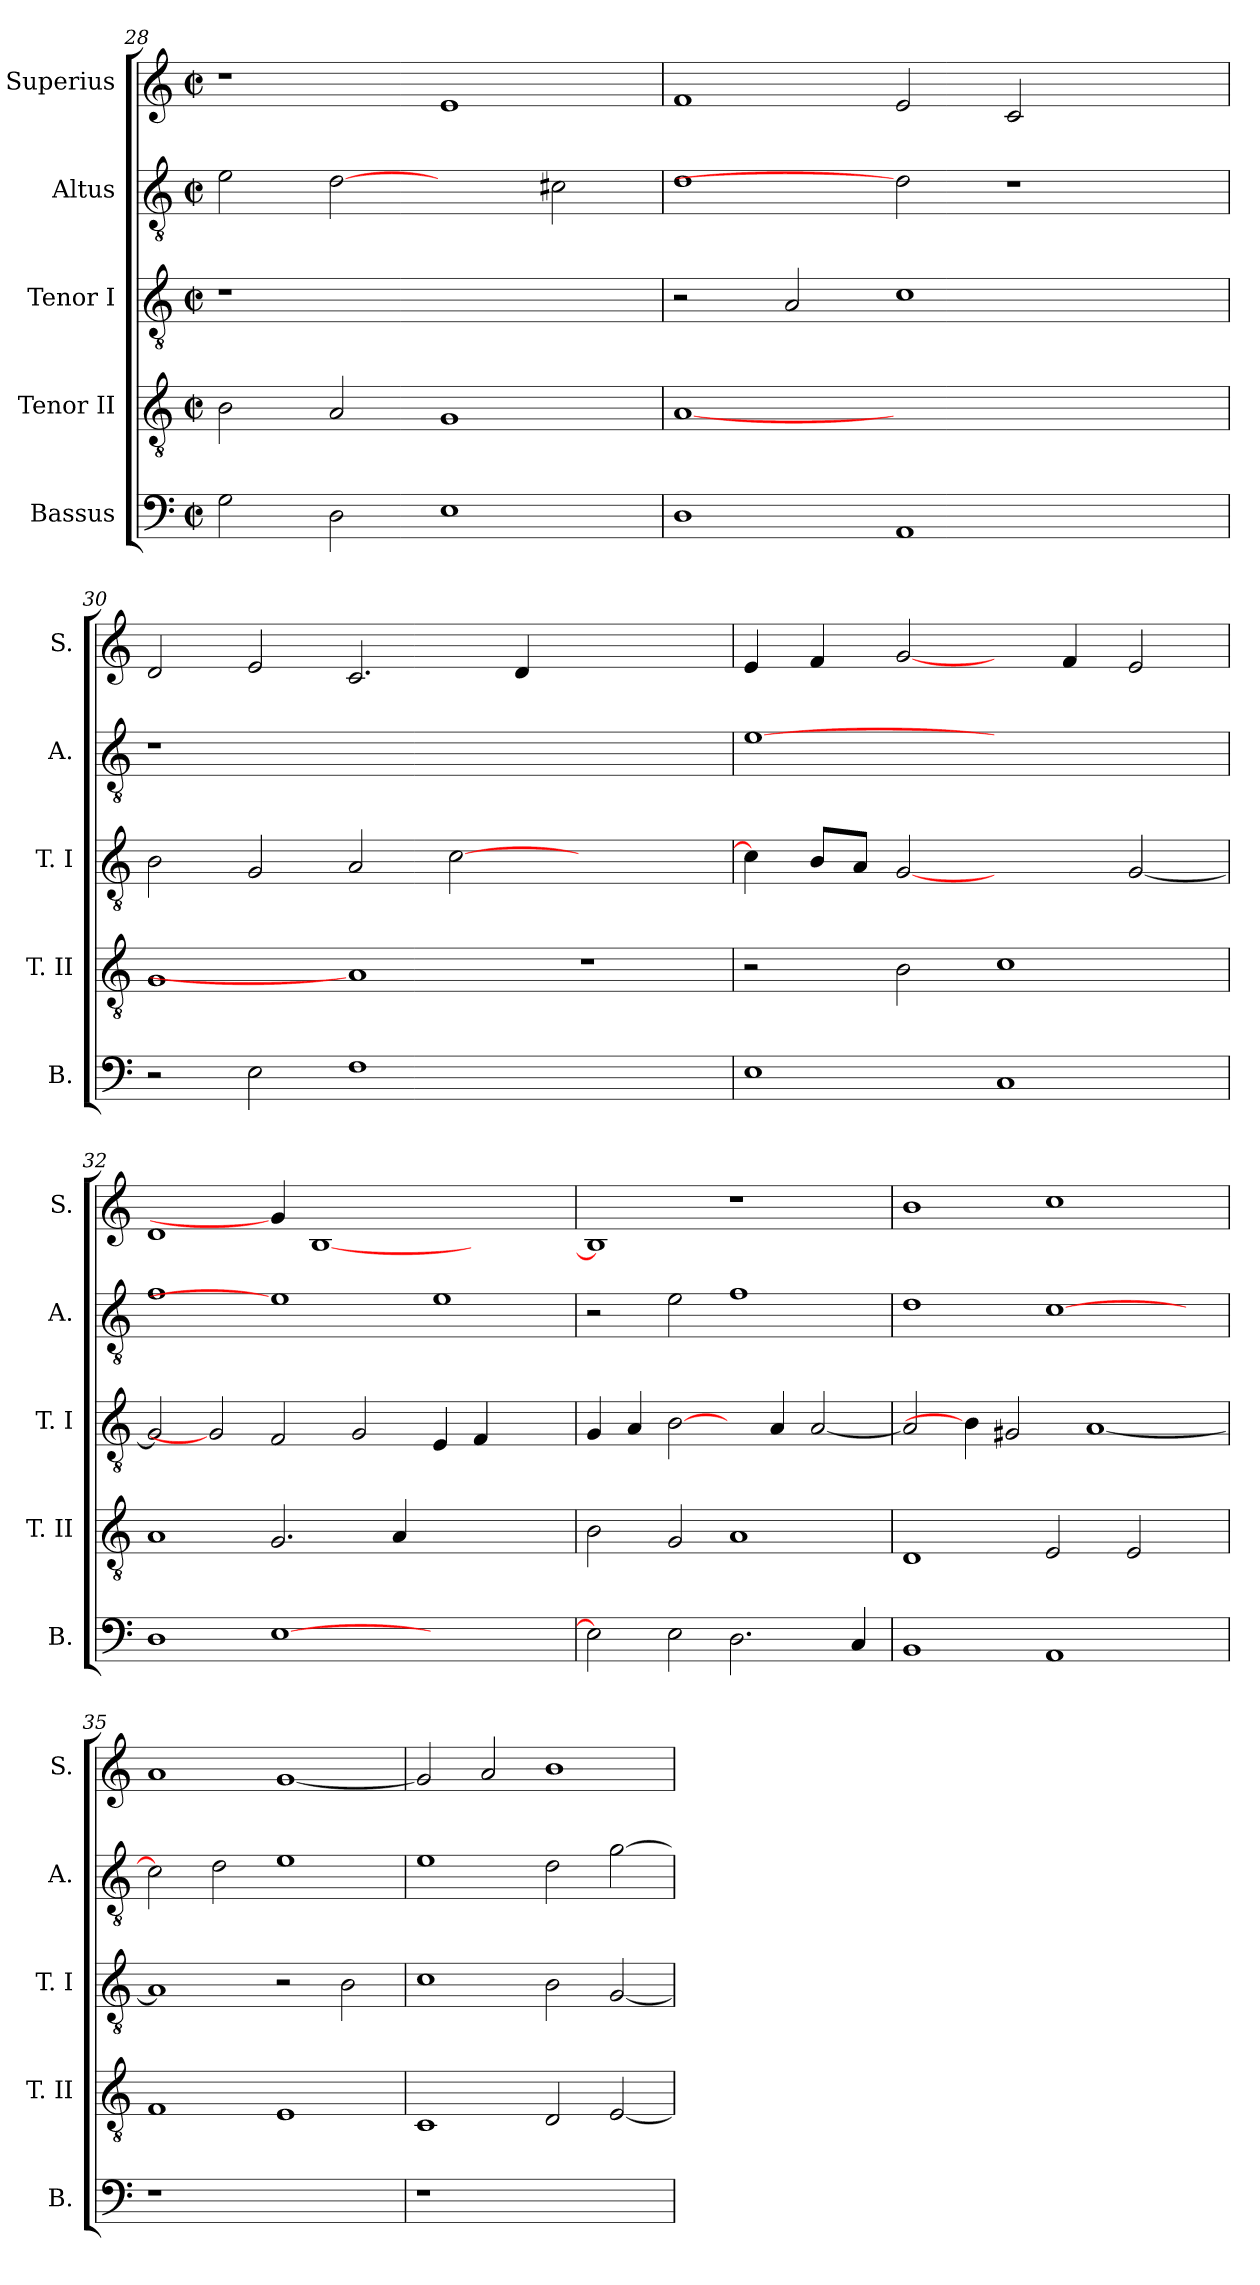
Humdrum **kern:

**kern	**kern	**kern	**kern	**kern
*part5	*part4	*part3	*part2	*part1
*staff5	*staff4	*staff3	*staff2	*staff1
*I"Bassus	*I"Tenor II	*I"Tenor I	*I"Altus	*I"Superius
*I'B.	*I'T. II	*I'T. I	*I'A.	*I'S.
*clefF4	*clefGv2	*clefGv2	*clefGv2	*clefG2
*	*ITrd7c12	*ITrd7c12	*ITrd7c12	*
*k[]	*k[]	*k[]	*k[]	*k[]
*C:	*C:	*C:	*C:	*C:
*M2/2	*M2/2	*M2/2	*M2/2	*M2/2
*met(c|)	*met(c|)	*met(c|)	*met(c|)	*met(c|)
=28	=28	=28	=28	=28
!	!	!LO:N:vis=1	!	!
2Gi\	2BBi\	1r	2Ei\	1r
2Di\	2AAi/	.	[2Di	.
1Ei	1GGi	1ryy	2ryy	1ei
.	.	.	2C#Xi\	.
=29	=29	=29	=29	=29
1Di	[1AAi	2r	1Di	1fi
.	.	2AAi/	.	.
1AAi	1.ryy	1Ci	2Di]	2ei/
.	.	.	1r	2ci/
2ryy	.	2ryy	.	2ryy
=30	=30	=30	=30	=30
!	!	!	!LO:N:vis=1	!
2r	1GGi	2BBi\	1r	2di/
2Ei\	.	2GGi/	.	2ei/
1Fi	1AAi]	2AAi/	0ryy	2.ci/
.	.	[>2Ci\	.	.
.	.	.	.	4di/
1ryy	1r	1ryy	.	1ryy
=31	=31	=31	=31	=31
1Ei	2r	4Ci\]	[1Ei	4ei/
.	.	8BBi/L	.	4fi/
.	.	8AAi/J	.	.
.	2BBi\	[2GGi	.	[2gi/
1Ci	1Ci	2ryy	1ryy	4ryy
.	.	.	.	4fi/
.	.	[<2GGi/	.	2ei/
!!LO:PB:g=z
=32	=32	=32	=32	=32
1Di	1AAi	2GGi/]	1Fi	1di
.	.	2GGi]	.	.
[>1Ei	2.GGi/	2FFi/	1Ei]	4gi/]
.	.	.	.	[<1Bi
.	.	2GGi/	.	.
.	4AAi/	.	.	.
1ryy	1ryy	4EEi/	1Ei	.
.	.	4FFi/	.	2.ryy
.	.	2ryy	.	.
=33	=33	=33	=33	=33
2Ei\]	2BBi\	4GGi/	2r	1Bi]
.	.	4AAi/	.	.
2Ei\	2GGi/	[2BBi\	2Ei\	.
2.Di\	1AAi	4ryy	1Fi	1r
.	.	4AAi/	.	.
.	.	[<2AAi/	.	.
4Ci/	.	.	.	.
=34	=34	=34	=34	=34
1BBi	1DDi	2AAi/]	1Di	1bi
.	.	4BBi\]	.	.
.	.	2GG#Xi/	.	.
1AAi	2EEi/	.	[>1Ci	1cci
.	.	[<1AAi	.	.
.	2EEi/	.	.	.
4ryy	4ryy	.	4ryy	4ryy
=35	=35	=35	=35	=35
!LO:N:vis=1	!	!	!	!
1r	1FFi	1AAi]	2Ci\]	1ai
.	.	.	2Di\	.
1ryy	1EEi	2r	1Ei	[<1gi
.	.	2BBi\	.	.
=36	=36	=36	=36	=36
!LO:N:vis=1	!	!	!	!
1r	1CCi	1Ci	1Ei	2gi/]
.	.	.	.	2ai/
1ryy	2DDi/	2BBi\	2Di\	1bi
.	[<2EEi/	[<2GGi/	[>2Gi\	.
=	=	=	=	=
*-	*-	*-	*-	*-
